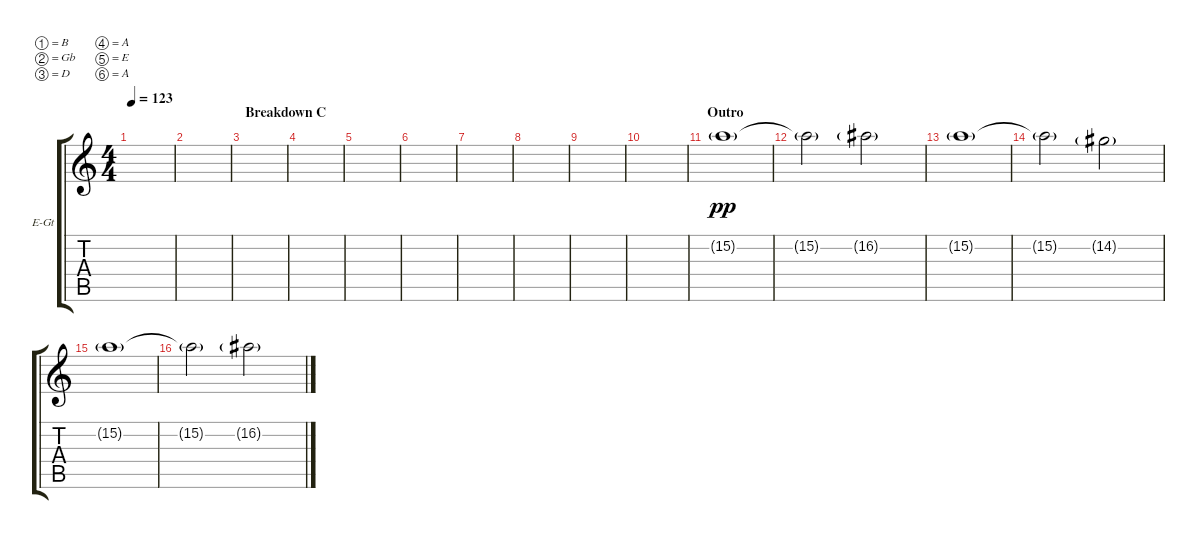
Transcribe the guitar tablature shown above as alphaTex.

\bracketExtendMode groupsimilarinstruments
\firstSystemTrackNameOrientation horizontal
\otherSystemsTrackNameOrientation horizontal
\track ("Intro Guitar" "E-Gt") {instrument distortionguitar}
\staff {score tabs}
\tuning (B3 Gb3 D3 A2 E2 A1)
\ts (4 4)
\tempo 123
\clef g2
\scale
0.333333
\ks aminor
|
\scale
0.333333 |
\section ("" "Breakdown C")
\scale
0.333333 |
\scale
0.333333 |
\scale
0.333333 |
\scale
0.333333 |
\scale
0.333333 |
\scale
0.333333 |
\scale
0.333333 |
\scale
0.333333 |
\section ("" "Outro")
\scale
0.333333 15.2{g}.1{dy pp} |
\scale
0.333333 15.2{g t}.2 16.2{g}.2 |
\scale
0.333333 15.2{g}.1 |
\scale
0.333333 15.2{g t}.2 14.2{g}.2 |
\scale
0.333333 15.2{g}.1 |
\scale
0.333333 15.2{g t}.2 16.2{g}.2
